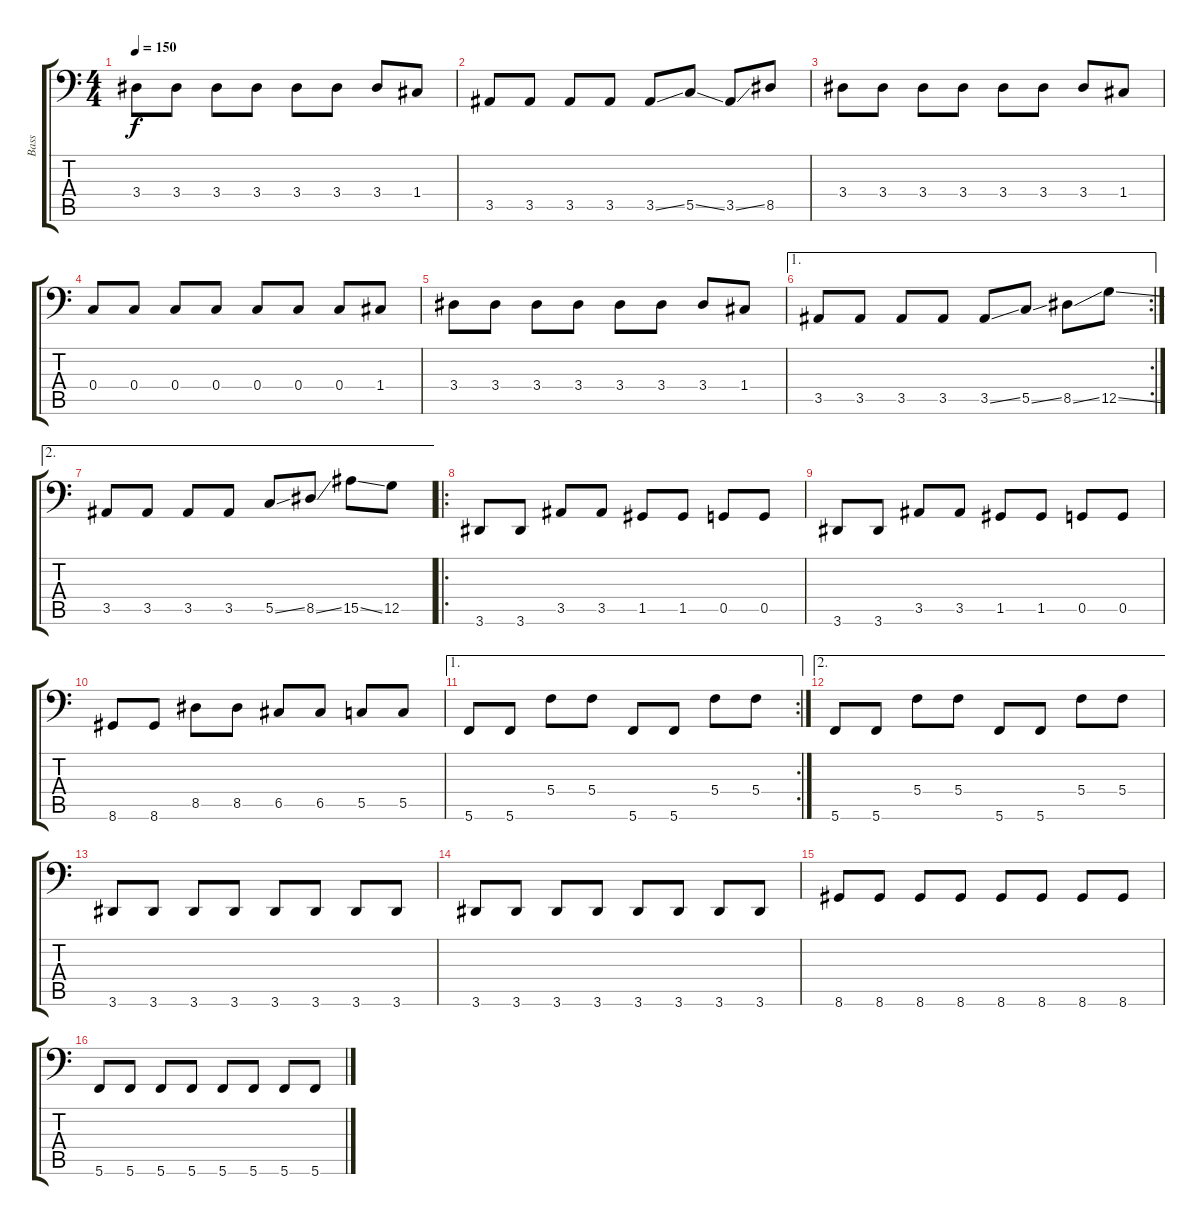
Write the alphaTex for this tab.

\track ("Bass" "Bass") {instrument electricbassfinger}
\staff {score tabs}
\tuning (D3 A2 F2 C2 G1 C1) {hide}
\ts (4 4)
\tempo 150
\clef f4
\ks c
3.4.8{dy f} 3.4.8 3.4.8 3.4.8 3.4.8 3.4.8 3.4.8 1.4.8 |
3.5.8 3.5.8 3.5.8 3.5.8 3.5{ss}.8 5.5{ss}.8 3.5{ss}.8 8.5.8 |
3.4.8{instrument electricbassfinger} 3.4.8 3.4.8 3.4.8 3.4.8 3.4.8 3.4.8 1.4.8 |
0.4.8 0.4.8 0.4.8 0.4.8 0.4.8 0.4.8 0.4.8 1.4.8 |
3.4.8 3.4.8 3.4.8 3.4.8 3.4.8 3.4.8 3.4.8 1.4.8 |
\ae 1
\rc 2
3.5.8 3.5.8 3.5.8 3.5.8 3.5{ss}.8 5.5{ss}.8 8.5{ss}.8 12.5{ss}.8 |
\ae 2
3.5.8 3.5.8 3.5.8 3.5.8 5.5{ss}.8 8.5{ss}.8 15.5{ss}.8 12.5.8 |
\ro
3.6.8 3.6.8 3.5.8 3.5.8 1.5.8 1.5.8 0.5.8 0.5.8 |
3.6.8 3.6.8 3.5.8 3.5.8 1.5.8 1.5.8 0.5.8 0.5.8 |
8.6.8 8.6.8 8.5.8 8.5.8 6.5.8 6.5.8 5.5.8 5.5.8 |
\ae 1
\rc 2
5.6.8 5.6.8 5.4.8 5.4.8 5.6.8 5.6.8 5.4.8 5.4.8 |
\ae 2
5.6.8 5.6.8 5.4.8 5.4.8 5.6.8 5.6.8 5.4.8 5.4.8 |
3.6.8 3.6.8 3.6.8 3.6.8 3.6.8 3.6.8 3.6.8 3.6.8 |
3.6.8 3.6.8 3.6.8 3.6.8 3.6.8 3.6.8 3.6.8 3.6.8 |
8.6.8 8.6.8 8.6.8 8.6.8 8.6.8 8.6.8 8.6.8 8.6.8 |
5.6.8 5.6.8 5.6.8 5.6.8 5.6.8 5.6.8 5.6.8 5.6.8
